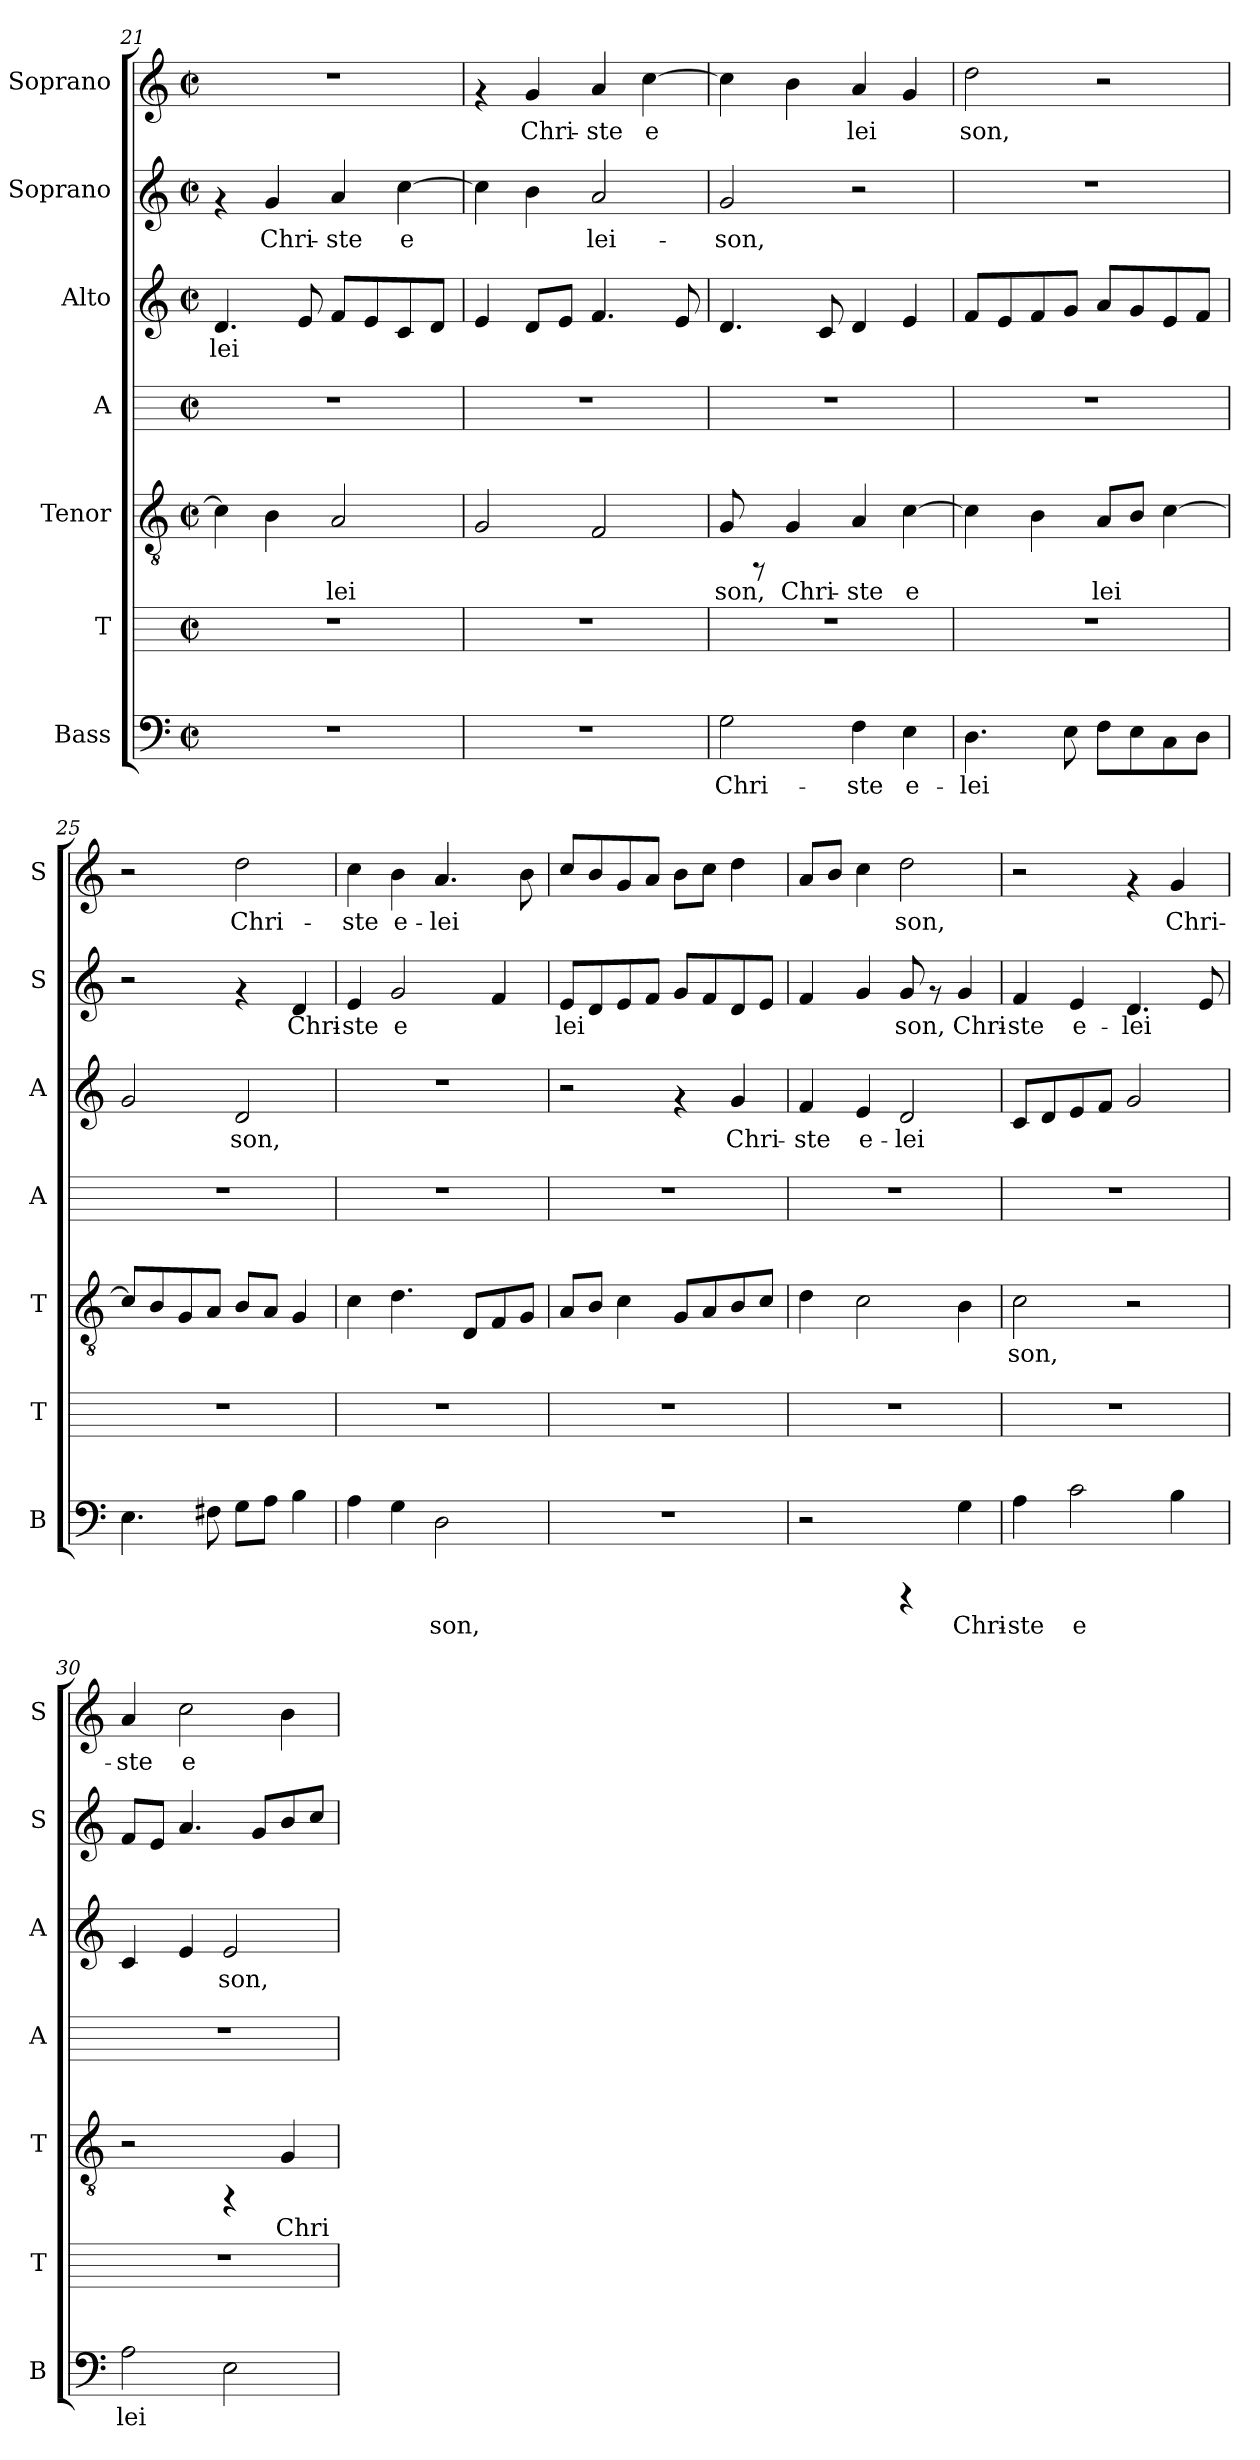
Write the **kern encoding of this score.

**kern	**text	**kern	**kern	**text	**kern	**kern	**text	**kern	**text	**kern	**text
*part7	*part7	*part6	*part5	*part5	*part4	*part3	*part3	*part2	*part2	*part1	*part1
*staff7	*staff7	*staff6	*staff5	*staff5	*staff4	*staff3	*staff3	*staff2	*staff2	*staff1	*staff1
*I"Bass	*	*I"T	*I"Tenor	*	*I"A	*I"Alto	*	*I"Soprano	*	*I"Soprano	*
*I'B	*	*I'T	*I'T	*	*I'A	*I'A	*	*I'S	*	*I'S	*
*clefF4	*	*	*clefGv2	*	*	*clefG2	*	*clefG2	*	*clefG2	*
*k[]	*	*k[]	*k[]	*	*k[]	*k[]	*	*k[]	*	*k[]	*
*C:	*	*C:	*C:	*	*C:	*C:	*	*C:	*	*C:	*
*M2/2	*	*M2/2	*M2/2	*	*M2/2	*M2/2	*	*M2/2	*	*M2/2	*
*met(c|)	*	*met(c|)	*met(c|)	*	*met(c|)	*met(c|)	*	*met(c|)	*	*met(c|)	*
=21	=21	=21	=21	=21	=21	=21	=21	=21	=21	=21	=21
!	!	!	!	!LO:LY:b:cj	!	!	!LO:LY:b:cj	!	!	!	!
1r	.	1r	4c\]	--	1r	4.d/	-lei-	4rf	.	1r	.
!	!	!	!	!LO:LY:b:cj	!	!	!	!	!LO:LY:b:cj	!	!
.	.	.	4B\	--	.	.	.	4g/	Chri-	.	.
!	!	!	!	!	!	!	!LO:LY:b:cj	!	!	!	!
.	.	.	.	.	.	8e/	--	.	.	.	.
!	!	!	!	!LO:LY:b:cj	!	!	!LO:LY:b:cj	!	!LO:LY:b:cj	!	!
.	.	.	2A/	-lei-	.	8f/L	--	4a/	-ste	.	.
!	!	!	!	!	!	!	!LO:LY:b:cj	!	!	!	!
.	.	.	.	.	.	8e/	--	.	.	.	.
!	!	!	!	!	!	!	!LO:LY:b:cj	!	!LO:LY:b:cj	!	!
.	.	.	.	.	.	8c/	--	[>4cc\	e-	.	.
!	!	!	!	!	!	!	!LO:LY:b:cj	!	!	!	!
.	.	.	.	.	.	8d/J	--	.	.	.	.
=22	=22	=22	=22	=22	=22	=22	=22	=22	=22	=22	=22
!	!	!	!	!LO:LY:b:cj	!	!	!LO:LY:b:cj	!	!LO:LY:b:cj	!	!
1r	.	1r	2G/	--	1r	4e/	--	4cc\]	--	4rf	.
!	!	!	!	!	!	!	!LO:LY:b:cj	!	!LO:LY:b:cj	!	!LO:LY:b:cj
.	.	.	.	.	.	8d/L	--	4b\	--	4g/	Chri-
!	!	!	!	!	!	!	!LO:LY:b:cj	!	!	!	!
.	.	.	.	.	.	8e/J	--	.	.	.	.
!	!	!	!	!LO:LY:b:cj	!	!	!LO:LY:b:cj	!	!LO:LY:b:cj	!	!LO:LY:b:cj
.	.	.	2F/	--	.	4.f/	--	2a/	-lei-	4a/	-ste
!	!	!	!	!	!	!	!	!	!	!	!LO:LY:b:cj
.	.	.	.	.	.	.	.	.	.	[>4cc\	e-
!	!	!	!	!	!	!	!LO:LY:b:cj	!	!	!	!
.	.	.	.	.	.	8e/	--	.	.	.	.
=23	=23	=23	=23	=23	=23	=23	=23	=23	=23	=23	=23
!	!LO:LY:b:cj	!	!	!LO:LY:b:cj	!	!	!LO:LY:b:cj	!	!LO:LY:b:cj	!	!LO:LY:b:cj
2G\	Chri-	1r	8G/	-son,	1r	4.d/	--	2g/	-son,	4cc\]	--
.	.	.	8rFF	.	.	.	.	.	.	.	.
!	!	!	!	!LO:LY:b:cj	!	!	!	!	!	!	!LO:LY:b:cj
.	.	.	4G/	Chri-	.	.	.	.	.	4b\	--
!	!	!	!	!	!	!	!LO:LY:b:cj	!	!	!	!
.	.	.	.	.	.	8c/	--	.	.	.	.
!	!LO:LY:b:cj	!	!	!LO:LY:b:cj	!	!	!LO:LY:b:cj	!	!	!	!LO:LY:b:cj
4F\	-ste	.	4A/	-ste	.	4d/	--	2r	.	4a/	-lei-
!	!LO:LY:b:cj	!	!	!LO:LY:b:cj	!	!	!LO:LY:b:cj	!	!	!	!LO:LY:b:cj
4E\	e-	.	[>4c\	e-	.	4e/	--	.	.	4g/	--
=24	=24	=24	=24	=24	=24	=24	=24	=24	=24	=24	=24
!	!LO:LY:b:cj	!	!	!LO:LY:b:cj	!	!	!LO:LY:b:cj	!	!	!	!LO:LY:b:cj
4.D\	-lei-	1r	4c\]	--	1r	8f/L	--	1r	.	2dd\	-son,
!	!	!	!	!	!	!	!LO:LY:b:cj	!	!	!	!
.	.	.	.	.	.	8e/	--	.	.	.	.
!	!	!	!	!LO:LY:b:cj	!	!	!LO:LY:b:cj	!	!	!	!
.	.	.	4B\	--	.	8f/	--	.	.	.	.
!	!LO:LY:b:cj	!	!	!	!	!	!LO:LY:b:cj	!	!	!	!
8E\	--	.	.	.	.	8g/J	--	.	.	.	.
!	!LO:LY:b:cj	!	!	!LO:LY:b:cj	!	!	!LO:LY:b:cj	!	!	!	!
8F\L	--	.	8A/L	-lei-	.	8a/L	--	.	.	2r	.
!	!LO:LY:b:cj	!	!	!LO:LY:b:cj	!	!	!LO:LY:b:cj	!	!	!	!
8E\	--	.	8B/J	--	.	8g/	--	.	.	.	.
!	!LO:LY:b:cj	!	!	!LO:LY:b:cj	!	!	!LO:LY:b:cj	!	!	!	!
8C\	--	.	[>4c\	--	.	8e/	--	.	.	.	.
!	!LO:LY:b:cj	!	!	!	!	!	!LO:LY:b:cj	!	!	!	!
8D\J	--	.	.	.	.	8f/J	--	.	.	.	.
=25	=25	=25	=25	=25	=25	=25	=25	=25	=25	=25	=25
!	!LO:LY:b:cj	!	!	!LO:LY:b:cj	!	!	!LO:LY:b:cj	!	!	!	!
4.E\	--	1r	8c/L]	--	1r	2g/	--	2r	.	2r	.
!	!	!	!	!LO:LY:b:cj	!	!	!	!	!	!	!
.	.	.	8B/	--	.	.	.	.	.	.	.
!	!	!	!	!LO:LY:b:cj	!	!	!	!	!	!	!
.	.	.	8G/	--	.	.	.	.	.	.	.
!	!LO:LY:b:cj	!	!	!LO:LY:b:cj	!	!	!	!	!	!	!
8F#X\	--	.	8A/J	--	.	.	.	.	.	.	.
!	!LO:LY:b:cj	!	!	!LO:LY:b:cj	!	!	!LO:LY:b:cj	!	!	!	!LO:LY:b:cj
8G\L	--	.	8B/L	--	.	2d/	-son,	4rf	.	2dd\	Chri-
!	!LO:LY:b:cj	!	!	!LO:LY:b:cj	!	!	!	!	!	!	!
8A\J	--	.	8A/J	--	.	.	.	.	.	.	.
!	!LO:LY:b:cj	!	!	!LO:LY:b:cj	!	!	!	!	!LO:LY:b:cj	!	!
4B\	--	.	4G/	--	.	.	.	4d/	Chri-	.	.
!!LO:PB:g=z
=26	=26	=26	=26	=26	=26	=26	=26	=26	=26	=26	=26
!	!LO:LY:b:cj	!	!	!LO:LY:b:cj	!	!	!	!	!LO:LY:b:cj	!	!LO:LY:b:cj
4A\	--	1r	4c\	--	1r	1r	.	4e/	-ste	4cc\	-ste
!	!LO:LY:b:cj	!	!	!LO:LY:b:cj	!	!	!	!	!LO:LY:b:cj	!	!LO:LY:b:cj
4G\	--	.	4.d\	--	.	.	.	2g/	e-	4b\	e-
!	!LO:LY:b:cj	!	!	!	!	!	!	!	!	!	!LO:LY:b:cj
2D\	-son,	.	.	.	.	.	.	.	.	4.a/	-lei-
!	!	!	!	!LO:LY:b:cj	!	!	!	!	!	!	!
.	.	.	8D/L	--	.	.	.	.	.	.	.
!	!	!	!	!LO:LY:b:cj	!	!	!	!	!LO:LY:b:cj	!	!
.	.	.	8F/	--	.	.	.	4f/	--	.	.
!	!	!	!	!LO:LY:b:cj	!	!	!	!	!	!	!LO:LY:b:cj
.	.	.	8G/J	--	.	.	.	.	.	8b\	--
=27	=27	=27	=27	=27	=27	=27	=27	=27	=27	=27	=27
!	!	!	!	!LO:LY:b:cj	!	!	!	!	!LO:LY:b:cj	!	!LO:LY:b:cj
1r	.	1r	8A/L	--	1r	2r	.	8e/L	-lei-	8cc/L	--
!	!	!	!	!LO:LY:b:cj	!	!	!	!	!LO:LY:b:cj	!	!LO:LY:b:cj
.	.	.	8B/J	--	.	.	.	8d/	--	8b/	--
!	!	!	!	!LO:LY:b:cj	!	!	!	!	!LO:LY:b:cj	!	!LO:LY:b:cj
.	.	.	4c\	--	.	.	.	8e/	--	8g/	--
!	!	!	!	!	!	!	!	!	!LO:LY:b:cj	!	!LO:LY:b:cj
.	.	.	.	.	.	.	.	8f/J	--	8a/J	--
!	!	!	!	!LO:LY:b:cj	!	!	!	!	!LO:LY:b:cj	!	!LO:LY:b:cj
.	.	.	8G/L	--	.	4rf	.	8g/L	--	8b\L	--
!	!	!	!	!LO:LY:b:cj	!	!	!	!	!LO:LY:b:cj	!	!LO:LY:b:cj
.	.	.	8A/	--	.	.	.	8f/	--	8cc\J	--
!	!	!	!	!LO:LY:b:cj	!	!	!LO:LY:b:cj	!	!LO:LY:b:cj	!	!LO:LY:b:cj
.	.	.	8B/	--	.	4g/	Chri-	8d/	--	4dd\	--
!	!	!	!	!LO:LY:b:cj	!	!	!	!	!LO:LY:b:cj	!	!
.	.	.	8c/J	--	.	.	.	8e/J	--	.	.
=28	=28	=28	=28	=28	=28	=28	=28	=28	=28	=28	=28
!	!	!	!	!LO:LY:b:cj	!	!	!LO:LY:b:cj	!	!LO:LY:b:cj	!	!LO:LY:b:cj
2r	.	1r	4d\	--	1r	4f/	-ste	4f/	--	8a/L	--
!	!	!	!	!	!	!	!	!	!	!	!LO:LY:b:cj
.	.	.	.	.	.	.	.	.	.	8b/J	--
!	!	!	!	!LO:LY:b:cj	!	!	!LO:LY:b:cj	!	!LO:LY:b:cj	!	!LO:LY:b:cj
.	.	.	2c\	--	.	4e/	e-	4g/	--	4cc\	--
!	!	!	!	!	!	!	!LO:LY:b:cj	!	!LO:LY:b:cj	!	!LO:LY:b:cj
4rCCC	.	.	.	.	.	2d/	-lei-	8g/	-son,	2dd\	-son,
.	.	.	.	.	.	.	.	8rf	.	.	.
!	!LO:LY:b:cj	!	!	!LO:LY:b:cj	!	!	!	!	!LO:LY:b:cj	!	!
4G\	Chri-	.	4B\	--	.	.	.	4g/	Chri-	.	.
=29	=29	=29	=29	=29	=29	=29	=29	=29	=29	=29	=29
!	!LO:LY:b:cj	!	!	!LO:LY:b:cj	!	!	!LO:LY:b:cj	!	!LO:LY:b:cj	!	!
4A\	-ste	1r	2c\	-son,	1r	8c/L	--	4f/	-ste	2r	.
!	!	!	!	!	!	!	!LO:LY:b:cj	!	!	!	!
.	.	.	.	.	.	8d/	--	.	.	.	.
!	!LO:LY:b:cj	!	!	!	!	!	!LO:LY:b:cj	!	!LO:LY:b:cj	!	!
2c\	e-	.	.	.	.	8e/	--	4e/	e-	.	.
!	!	!	!	!	!	!	!LO:LY:b:cj	!	!	!	!
.	.	.	.	.	.	8f/J	--	.	.	.	.
!	!	!	!	!	!	!	!LO:LY:b:cj	!	!LO:LY:b:cj	!	!
.	.	.	2r	.	.	2g/	--	4.d/	-lei-	4rf	.
!	!LO:LY:b:cj	!	!	!	!	!	!	!	!	!	!LO:LY:b:cj
4B\	--	.	.	.	.	.	.	.	.	4g/	Chri-
!	!	!	!	!	!	!	!	!	!LO:LY:b:cj	!	!
.	.	.	.	.	.	.	.	8e/	--	.	.
=30	=30	=30	=30	=30	=30	=30	=30	=30	=30	=30	=30
!	!LO:LY:b:cj	!	!	!	!	!	!LO:LY:b:cj	!	!LO:LY:b:cj	!	!LO:LY:b:cj
2A\	-lei-	1r	2r	.	1r	4c/	--	8f/L	--	4a/	-ste
!	!	!	!	!	!	!	!	!	!LO:LY:b:cj	!	!
.	.	.	.	.	.	.	.	8e/J	--	.	.
!	!	!	!	!	!	!	!LO:LY:b:cj	!	!LO:LY:b:cj	!	!LO:LY:b:cj
.	.	.	.	.	.	4e/	--	4.a/	--	2cc\	e-
!	!LO:LY:b:cj	!	!	!	!	!	!LO:LY:b:cj	!	!	!	!
2E\	--	.	4rFF	.	.	2e/	-son,	.	.	.	.
!	!	!	!	!	!	!	!	!	!LO:LY:b:cj	!	!
.	.	.	.	.	.	.	.	8g/L	--	.	.
!	!	!	!	!LO:LY:b:cj	!	!	!	!	!LO:LY:b:cj	!	!LO:LY:b:cj
.	.	.	4G/	Chri-	.	.	.	8b/	--	4b\	--
!	!	!	!	!	!	!	!	!	!LO:LY:b:cj	!	!
.	.	.	.	.	.	.	.	8cc/J	--	.	.
=	=	=	=	=	=	=	=	=	=	=	=
*-	*-	*-	*-	*-	*-	*-	*-	*-	*-	*-	*-
